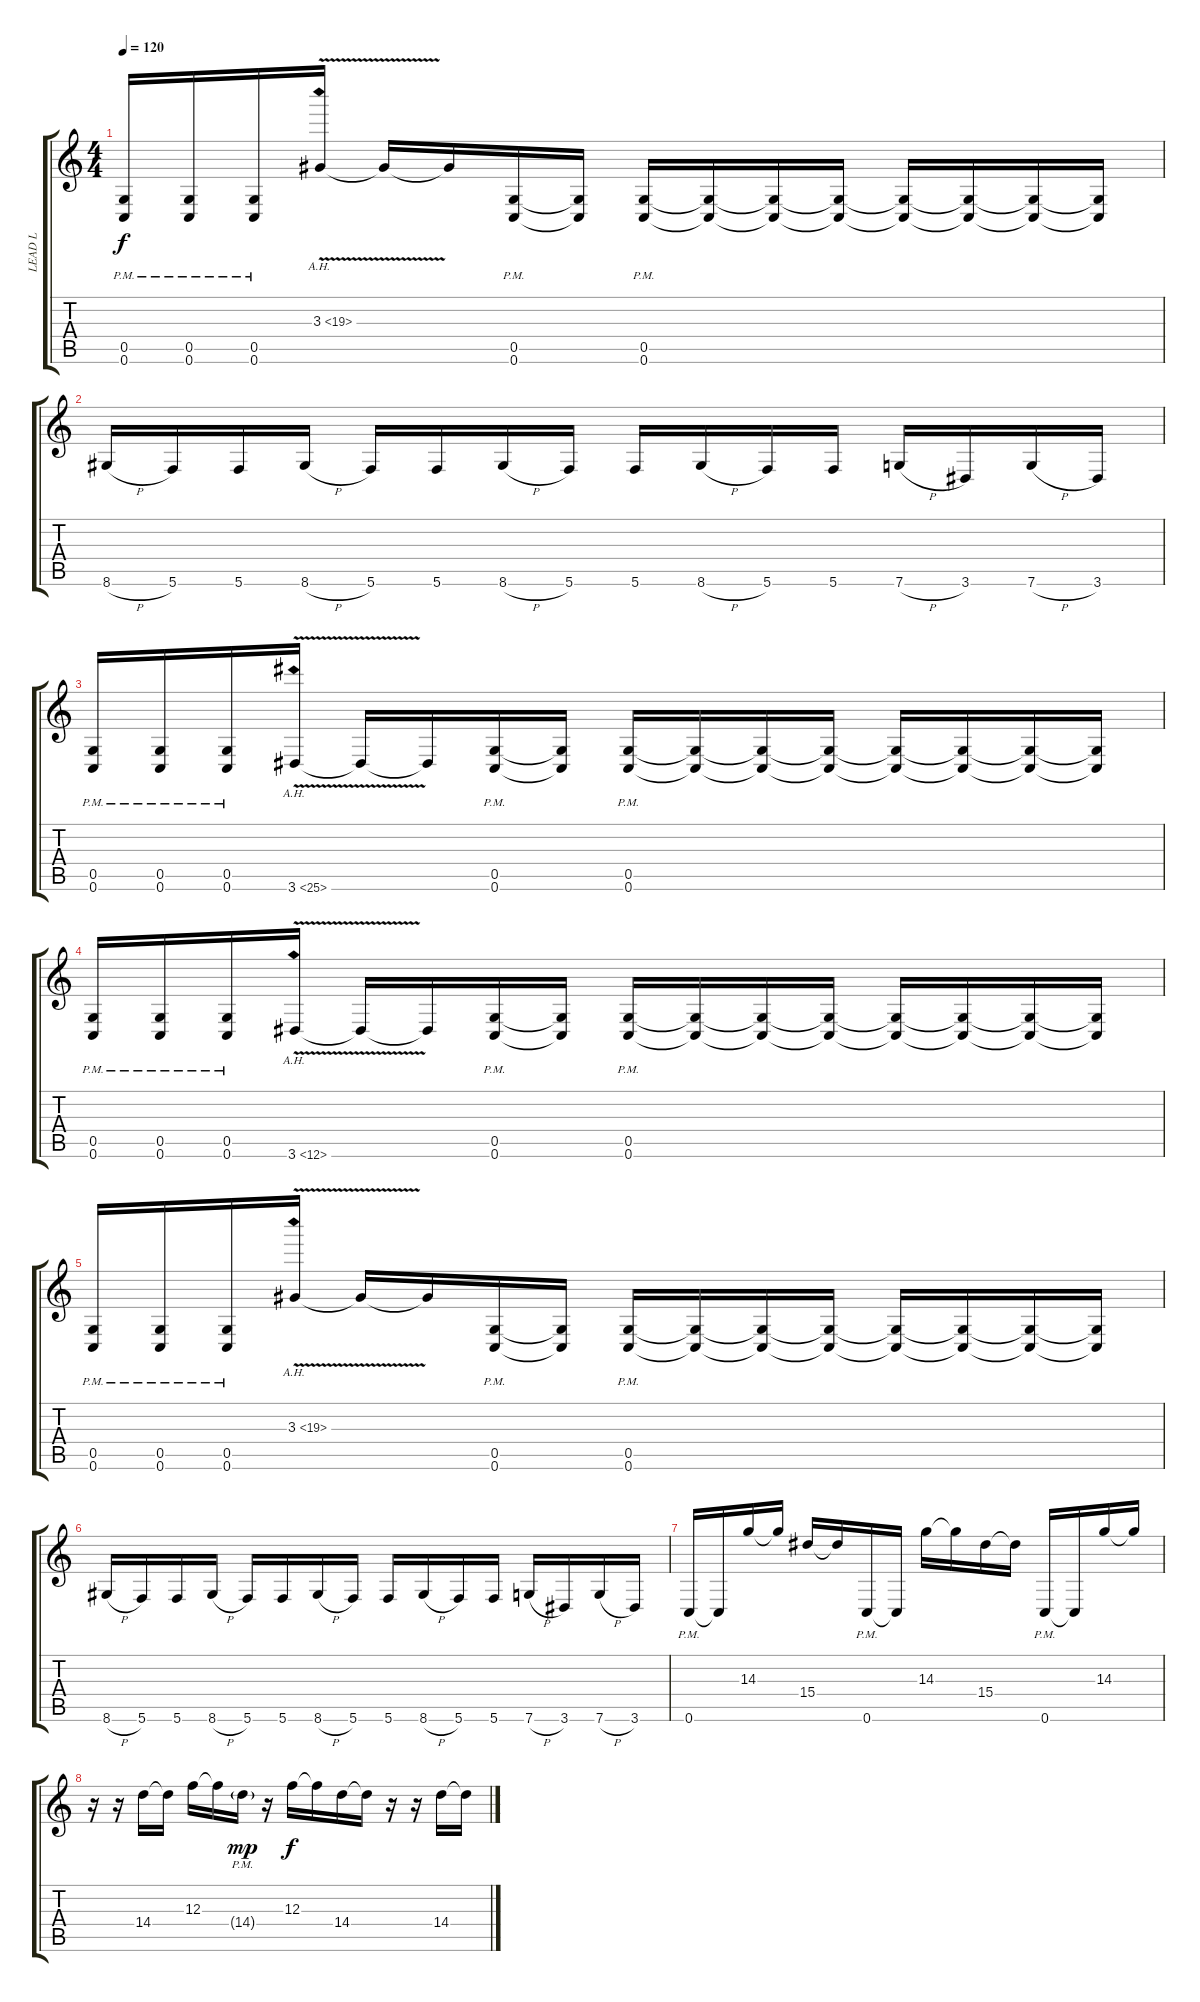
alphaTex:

\track ("LEAD L" "LEAD L") {instrument distortionguitar}
\staff {score tabs}
\tuning (D4 A3 F3 C3 G2 C2) {hide}
\ts (4 4)
\tempo 120
\clef g2
\ks c
(0.5 0.6{pm}).16{dy f} (0.5 0.6{pm}).16 (0.5 0.6{pm}).16 3.3{ah 16 v}.16 3.3{t}.16 3.3{t}.16 (0.5 0.6{pm}).16 (0.5{t} 0.6{t}).16 (0.5 0.6{pm}).16 (0.5{t} 0.6{t}).16 (0.5{t} 0.6{t}).16 (0.5{t} 0.6{t}).16 (0.5{t} 0.6{t}).16 (0.5{t} 0.6{t}).16 (0.5{t} 0.6{t}).16 (0.5{t} 0.6{t}).16 |
8.6{h}.16{volume 13} 5.6.16 5.6.16 8.6{h}.16 5.6.16 5.6.16 8.6{h}.16 5.6.16 5.6.16 8.6{h}.16 5.6.16 5.6.16 7.6{h}.16 3.6.16 7.6{h}.16 3.6.16 |
(0.5 0.6{pm}).16 (0.5 0.6{pm}).16 (0.5 0.6{pm}).16 3.6{ah 22 v}.16 3.6{t}.16 3.6{t}.16 (0.5 0.6{pm}).16 (0.5{t} 0.6{t}).16 (0.5 0.6{pm}).16 (0.5{t} 0.6{t}).16 (0.5{t} 0.6{t}).16 (0.5{t} 0.6{t}).16 (0.5{t} 0.6{t}).16 (0.5{t} 0.6{t}).16 (0.5{t} 0.6{t}).16 (0.5{t} 0.6{t}).16 |
(0.5 0.6{pm}).16 (0.5 0.6{pm}).16 (0.5 0.6{pm}).16 3.6{ah 9 v}.16 3.6{t}.16 3.6{t}.16 (0.5 0.6{pm}).16 (0.5{t} 0.6{t}).16 (0.5 0.6{pm}).16 (0.5{t} 0.6{t}).16 (0.5{t} 0.6{t}).16 (0.5{t} 0.6{t}).16 (0.5{t} 0.6{t}).16 (0.5{t} 0.6{t}).16 (0.5{t} 0.6{t}).16 (0.5{t} 0.6{t}).16 |
(0.5 0.6{pm}).16 (0.5 0.6{pm}).16 (0.5 0.6{pm}).16 3.3{ah 16 v}.16 3.3{t}.16 3.3{t}.16 (0.5 0.6{pm}).16 (0.5{t} 0.6{t}).16 (0.5 0.6{pm}).16 (0.5{t} 0.6{t}).16 (0.5{t} 0.6{t}).16 (0.5{t} 0.6{t}).16 (0.5{t} 0.6{t}).16 (0.5{t} 0.6{t}).16 (0.5{t} 0.6{t}).16 (0.5{t} 0.6{t}).16 |
8.6{h}.16{volume 13} 5.6.16 5.6.16 8.6{h}.16 5.6.16 5.6.16 8.6{h}.16 5.6.16 5.6.16 8.6{h}.16 5.6.16 5.6.16 7.6{h}.16 3.6.16 7.6{h}.16 3.6.16 |
0.6{pm}.16{volume 13} 0.6{t}.16 14.3.16 14.3{t}.16 15.4.16 15.4{t}.16 0.6{pm}.16 0.6{t}.16 14.3.16 14.3{t}.16 15.4.16 15.4{t}.16 0.6{pm}.16 0.6{t}.16 14.3.16 14.3{t}.16 |
r.16 r.16 14.4.16 14.4{t}.16 12.3.16 12.3{t}.16 14.4{g pm}.16{dy mp} r.16 12.3.16{dy f} 12.3{t}.16 14.4.16 14.4{t}.16 r.16 r.16 14.4.16 14.4{t}.16
